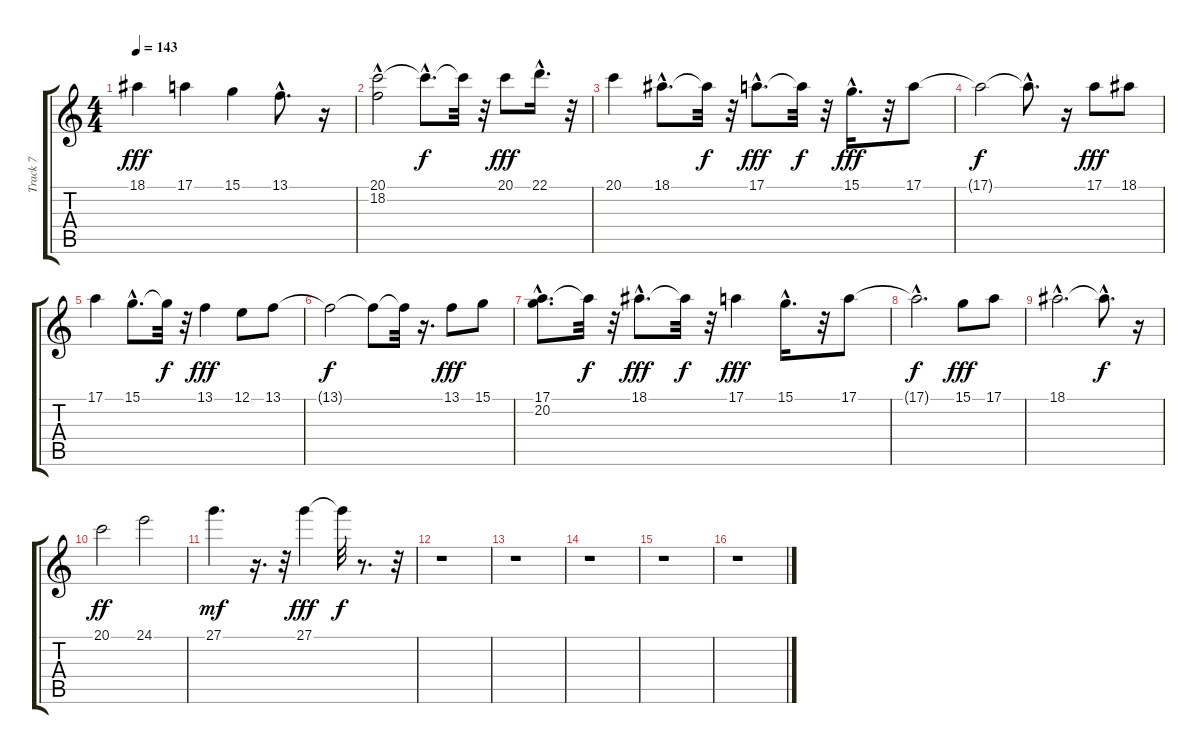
\track ("Track 7" "Track 7") {instrument tremolostrings}
\staff {score tabs}
\tuning (E4 B3 G3 D3 A2 E2) {hide}
\ts (4 4)
\tempo 143
\clef g2
\ks c
18.1.4{dy fff} 17.1.4 15.1.4 13.1{hac}.8{d} r.16 |
(20.1 18.2{hac}).2 20.1{hac t}.8{d dy f} 20.1{t}.32 r.32 20.1.8{dy fff} 22.1{hac}.16{d} r.32 |
20.1.4 18.1{hac}.8{d} 18.1{t}.32{dy f} r.32 17.1{hac}.8{d dy fff} 17.1{t}.32{dy f} r.32 15.1{hac}.16{d dy fff} r.32 17.1.8 |
17.1{t}.2{dy f} 17.1{hac t}.8{d} r.16 17.1.8{dy fff} 18.1.8 |
17.1.4 15.1{hac}.8{d} 15.1{t}.32{dy f} r.32 13.1.4{dy fff} 12.1.8 13.1.8 |
13.1{t}.2{dy f} 13.1{t}.8 13.1{t}.32 r.16{d} 13.1.8{dy fff} 15.1.8 |
(17.1{hac} 20.2).8{d} 17.1{t}.32{dy f} r.32 18.1{hac}.8{d dy fff} 18.1{t}.32{dy f} r.32 17.1.4{dy fff} 15.1{hac}.16{d} r.32 17.1.8 |
17.1{hac t}.2{d dy f} 15.1.8{dy fff} 17.1.8 |
18.1{hac}.2{d} 18.1{hac t}.8{d dy f} r.16 |
20.1.2{dy ff} 24.1.2 |
27.1.4{d dy mf} r.16{d} r.32 27.1.4{dy fff} 27.1{t}.32{dy f} r.8{d} r.32 |
r.1 |
r.1 |
r.1 |
r.1 |
r.1
